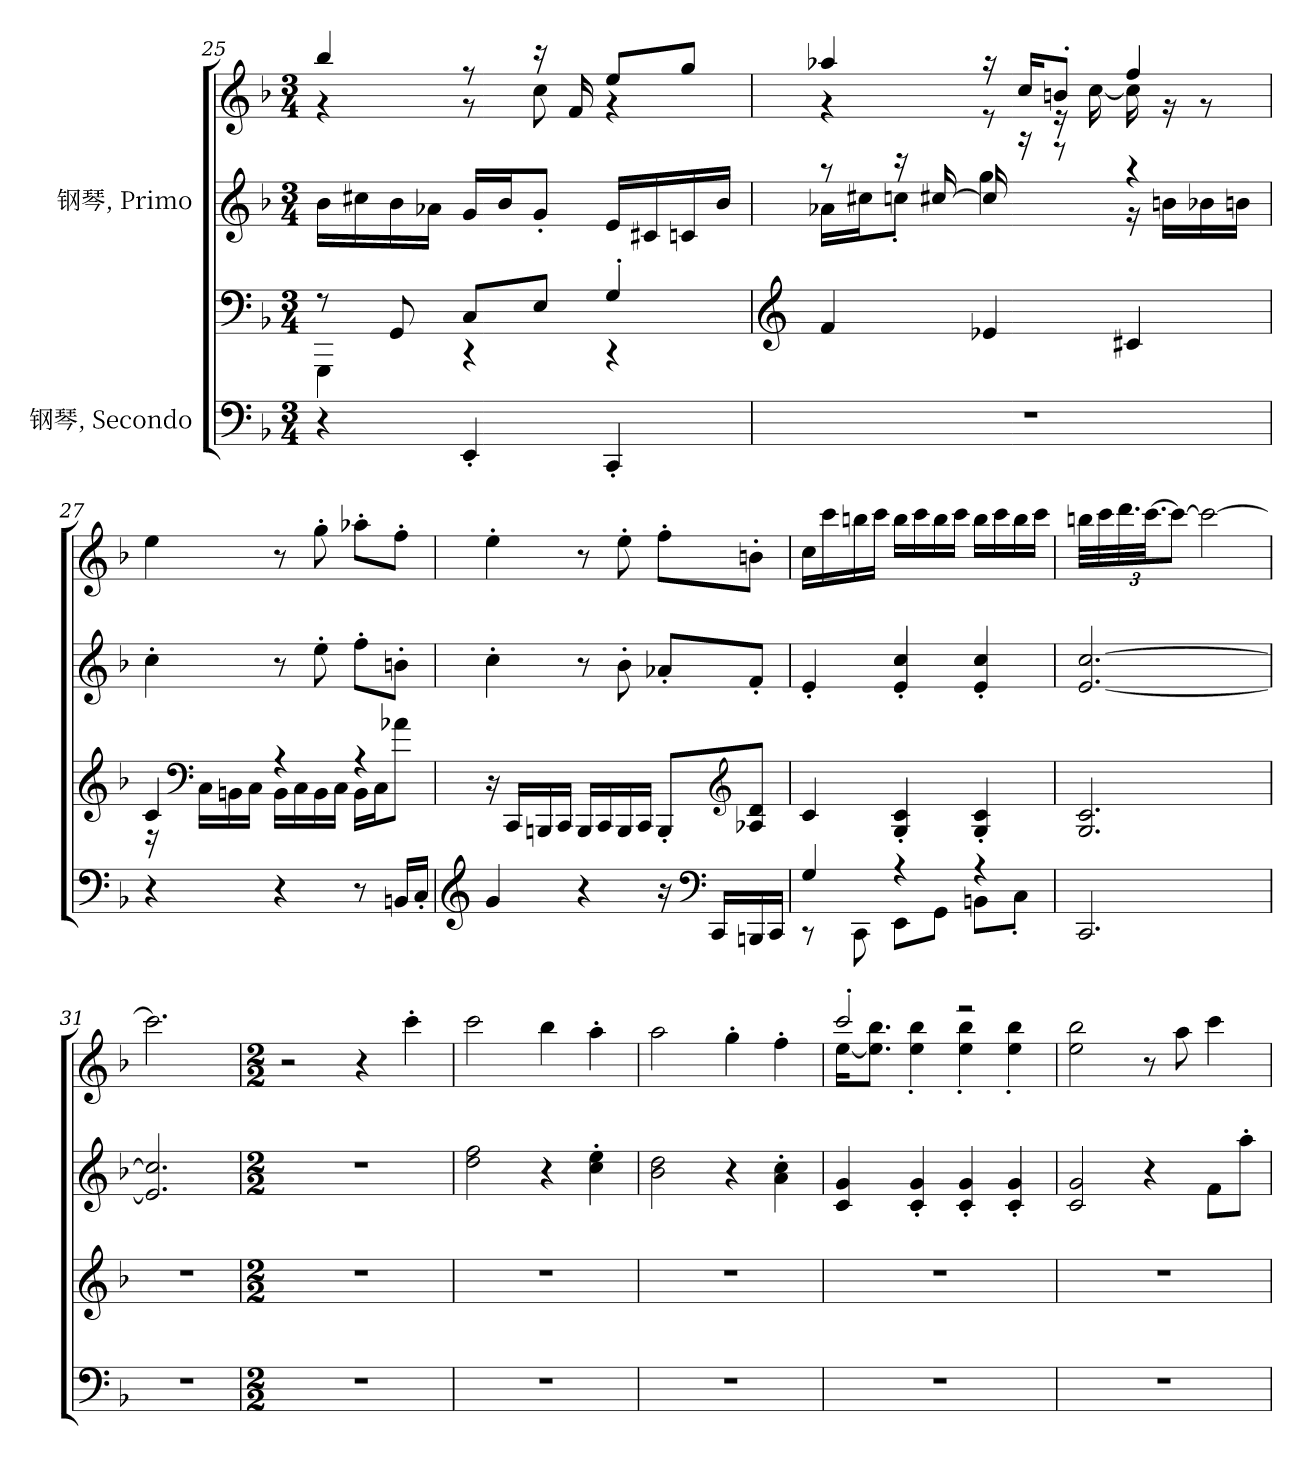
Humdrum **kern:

**kern	**kern	**kern	**kern
*part2	*part2	*part1	*part1
*staff4	*staff3	*staff2	*staff1
*I"钢琴, Secondo	*	*I"钢琴, Primo	*
*clefF4	*clefF4	*clefG2	*clefG2
*k[b-]	*k[b-]	*k[b-]	*k[b-]
*M3/4	*M3/4	*M3/4	*M3/4
=25	=25	=25	=25
*	*^	*	*^
4r	8r	4GGG\	16b-\LL	4bb-/	4r
.	.	.	16cc#X\	.	.
.	8GG/	.	16b-\	.	.
.	.	.	16a-X\JJ	.	.
4EE'/	8C/L	4r	16g/LL	8r	8r
.	.	.	16b-/J	.	.
.	8E/J	.	8g'/J	16r	8cc\
.	.	.	.	16f/	.
4CC'/	4G'/	4r	16e/LL	8ee/L	4r
.	.	.	16c#X/	.	.
.	.	.	16cn/	8gg/J	.
.	.	.	16b-/JJ	.	.
*	*v	*v	*	*	*
!!LO:PB:g=z	!!
=26	=26	=26	=26	=26
*	*clefG2	*	*	*
*	*	*^	*	*
2.r	4f/	8r	16a-X\LL	4aa-X/	4r
.	.	.	16cc#X\J	.	.
.	.	16r	8ccn'\J	.	.
.	.	[16cc#X/	.	.	.
.	4e-X/	16cc#/]	4gg\	16r	8r
.	.	16r	.	16cc/KL	.
.	.	8r	.	8bn'/J	16r
.	.	.	.	.	[16cc\
.	4c#X/	4r	16r	4ff/	16cc\]
.	.	.	16bn\LL	.	16r
.	.	.	16b-X\	.	8r
.	.	.	16bn\JJ	.	.
*	*	*v	*v	*	*
*	*	*	*v	*v
=27	=27	=27	=27
*	*^	*	*
4r	4c/	16r	4cc'\	4ee\
*	*clefF4	*	*	*
.	.	16C\LL	.	.
.	.	16BBn\	.	.
.	.	16C\JJ	.	.
4r	4r	16BB\LL	8r	8r
.	.	16C\	.	.
.	.	16BB\	8ee'\	8gg'\
.	.	16C\JJ	.	.
8r	4r	16BB\LL	8ff'\L	8aa-X'\L
.	.	16C\J	.	.
16BBn/LL	.	8a-X\J	8bn'\J	8ff'\J
16C'/JJ	.	.	.	.
*	*v	*v	*	*
!!LO:LB:g=z
=28	=28	=28	=28
*clefG2	*	*	*
4g/	16r	4cc'\	4ee'\
.	16CC/LL	.	.
.	16BBBn/	.	.
.	16CC/JJ	.	.
4r	16BBB/LL	8r	8r
.	16CC/	.	.
.	16BBB/	8b-'\	8ee'\
.	16CC/JJ	.	.
16r	8BBB'/L	8a-X'/L	8ff'\L
*clefF4	*	*	*
16CC/LL	.	.	.
*	*clefG2	*	*
16BBBn/	8A-X/ 8d/J	8f'/J	8bn'\J
16CC/JJ	.	.	.
=29	=29	=29	=29
*^	*	*	*
4G/	8r	4c/	4e'/	16cc\LL
.	.	.	.	16ccc\
.	8CC\	.	.	16bbn\
.	.	.	.	16ccc\JJ
*	*	*	*	*MM45
4r	8EE\L	4G/' 4c/'	4e/' 4cc/'	16bb\LL
.	.	.	.	16ccc\
.	8GG\J	.	.	16bb\
.	.	.	.	16ccc\JJ
*	*	*	*	*MM40
4r	8BBn\L	4G/' 4c/'	4e/' 4cc/'	16bb\LL
.	.	.	.	16ccc\
.	8C'\J	.	.	16bb\
.	.	.	.	16ccc\JJ
*v	*v	*	*	*
=30	=30	=30	=30
*	*	*	*MM35
2.CC/	2.G/ 2.c/	[2.e/ [2.cc/	32bbn\LLL
.	.	.	32ccc\
*	*	*	*Xbrackettup
.	.	.	48.ddd\
.	.	.	[48.ccc\JJ
.	.	.	8ccc\J_
*	*	*	*MM30
.	.	.	2ccc\_
!!LO:LB:g=z
=31	=31	=31	=31
*	*	*	*MM220
2.r	2.r	2.e/] 2.cc/]	2.ccc\]
=32	=32	=32	=32
*M2/2	*M2/2	*M2/2	*M2/2
1r	1r	1r	2r
.	.	.	4r
.	.	.	4ccc'\
=33	=33	=33	=33
1r	1r	2dd\ 2ff\	2ccc\
.	.	4r	4bb-\
.	.	4cc\' 4ee\'	4aa'\
=34	=34	=34	=34
1r	1r	2b-\ 2dd\	2aa\
.	.	4r	4gg'\
.	.	4a\' 4cc\'	4ff'\
=35	=35	=35	=35
*	*	*	*^
1r	1r	4c/ 4g/	2ccc'/	[16ee\KL
.	.	.	.	8.ee\] 8.bb-\J
.	.	4c/' 4g/'	.	4ee\' 4bb-\'
.	.	4c/' 4g/'	2r	4ee\' 4bb-\'
.	.	4c/' 4g/'	.	4ee\' 4bb-\'
*	*	*	*v	*v
=36	=36	=36	=36
1r	1r	2c/ 2g/	2ee\ 2bb-\
.	.	4r	8r
.	.	.	8aa\
.	.	8f\L	4ccc\
.	.	8aa'\J	.
=	=	=	=
*-	*-	*-	*-
